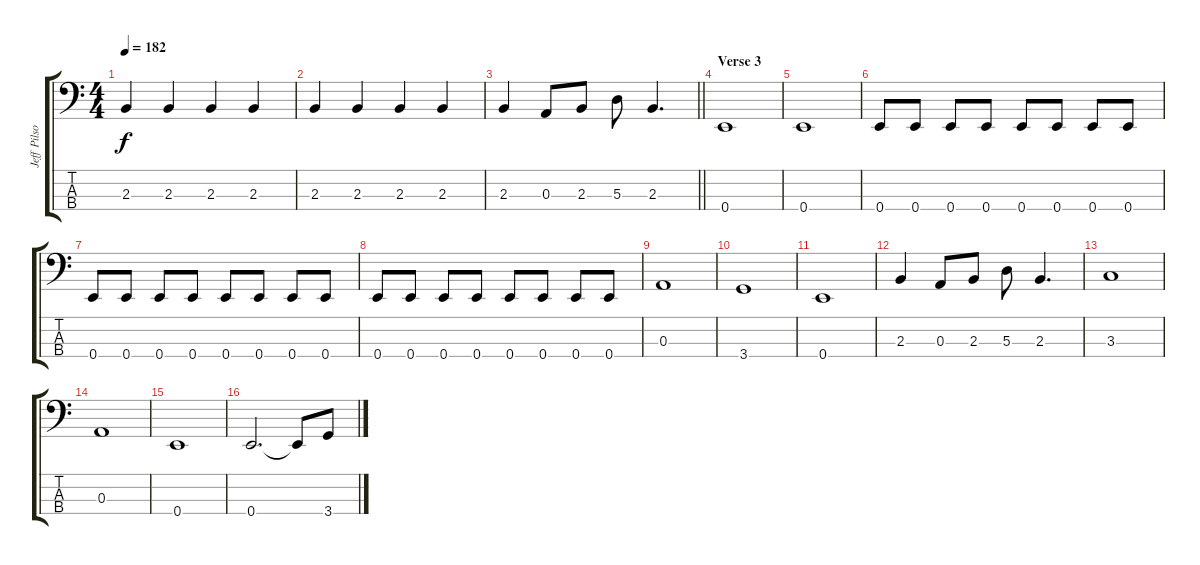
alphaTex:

\track ("Jeff Pilson" "Jeff Pilso") {instrument electricbassfinger}
\staff {score tabs}
\tuning (G2 D2 A1 E1) {hide}
\ts (4 4)
\tempo 182
\clef f4
\ks c
2.3.4{dy f} 2.3.4 2.3.4 2.3.4 |
2.3.4 2.3.4 2.3.4 2.3.4 |
\barLineRight lightlight
2.3.4 0.3.8 2.3.8 5.3.8 2.3.4{d} |
\section ("" "Verse 3")
0.4.1 |
0.4.1 |
0.4.8 0.4.8 0.4.8 0.4.8 0.4.8 0.4.8 0.4.8 0.4.8 |
0.4.8 0.4.8 0.4.8 0.4.8 0.4.8 0.4.8 0.4.8 0.4.8 |
0.4.8 0.4.8 0.4.8 0.4.8 0.4.8 0.4.8 0.4.8 0.4.8 |
0.3.1 |
3.4.1 |
0.4.1 |
2.3.4 0.3.8 2.3.8 5.3.8 2.3.4{d} |
3.3.1 |
0.3.1 |
0.4.1 |
0.4.2{d} 0.4{t}.8 3.4.8
